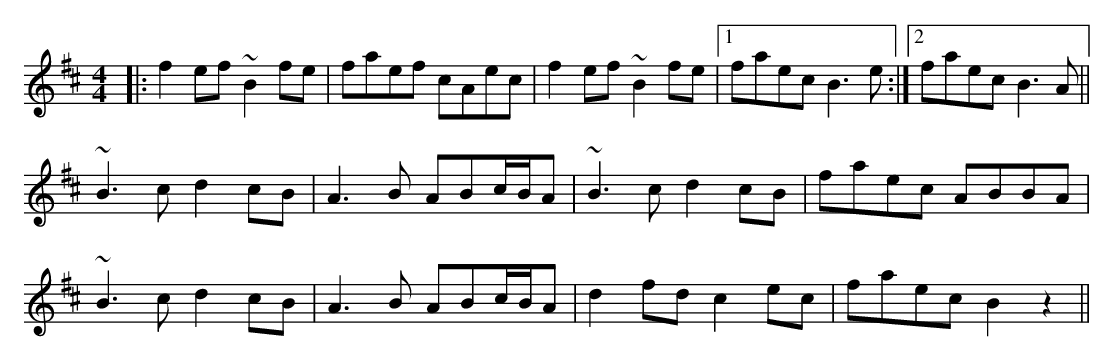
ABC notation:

X:1
M:4/4
K:Bmin
|:f2 ef ~B2 fe|faef cAec|f2 ef ~B2 fe|1 faec B3 e:|2 faec B3 A||
~B3c d2cB|A3 B ABc/B/A|~B3c d2cB|faec ABBA|
~B3c d2cB|A3B ABc/B/A|d2 fd c2 ec|faec B2 z2||
